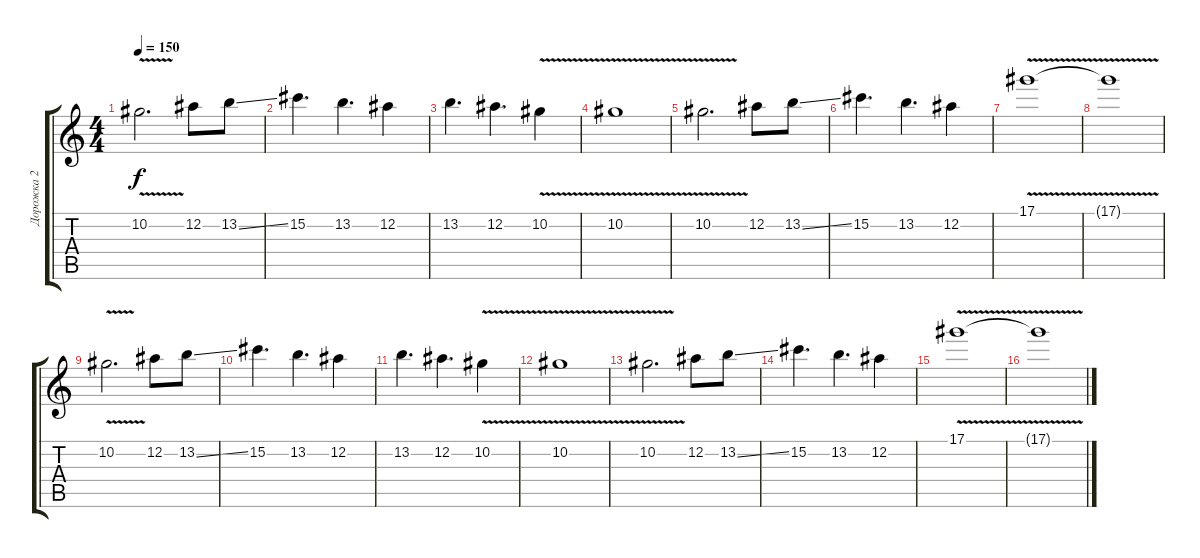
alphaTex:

\track ("Дорожка 2" "Дорожка 2") {instrument overdrivenguitar}
\staff {score tabs}
\tuning (Eb4 Bb3 Gb3 Db3 Ab2 Eb2) {hide}
\ts (4 4)
\tempo 150
\clef g2
\ks c
10.2{v}.2{d dy f} 12.2.8 13.2{ss}.8 |
15.2.4{d} 13.2.4{d} 12.2.4 |
13.2.4{d} 12.2.4{d} 10.2{v}.4 |
10.2{v}.1 |
10.2{v}.2{d} 12.2.8 13.2{ss}.8 |
15.2.4{d} 13.2.4{d} 12.2.4 |
17.1{v}.1 |
17.1{t}.1 |
10.2{v}.2{d} 12.2.8 13.2{ss}.8 |
15.2.4{d} 13.2.4{d} 12.2.4 |
13.2.4{d} 12.2.4{d} 10.2{v}.4 |
10.2{v}.1 |
10.2{v}.2{d} 12.2.8 13.2{ss}.8 |
15.2.4{d} 13.2.4{d} 12.2.4 |
17.1{v}.1 |
17.1{t}.1
